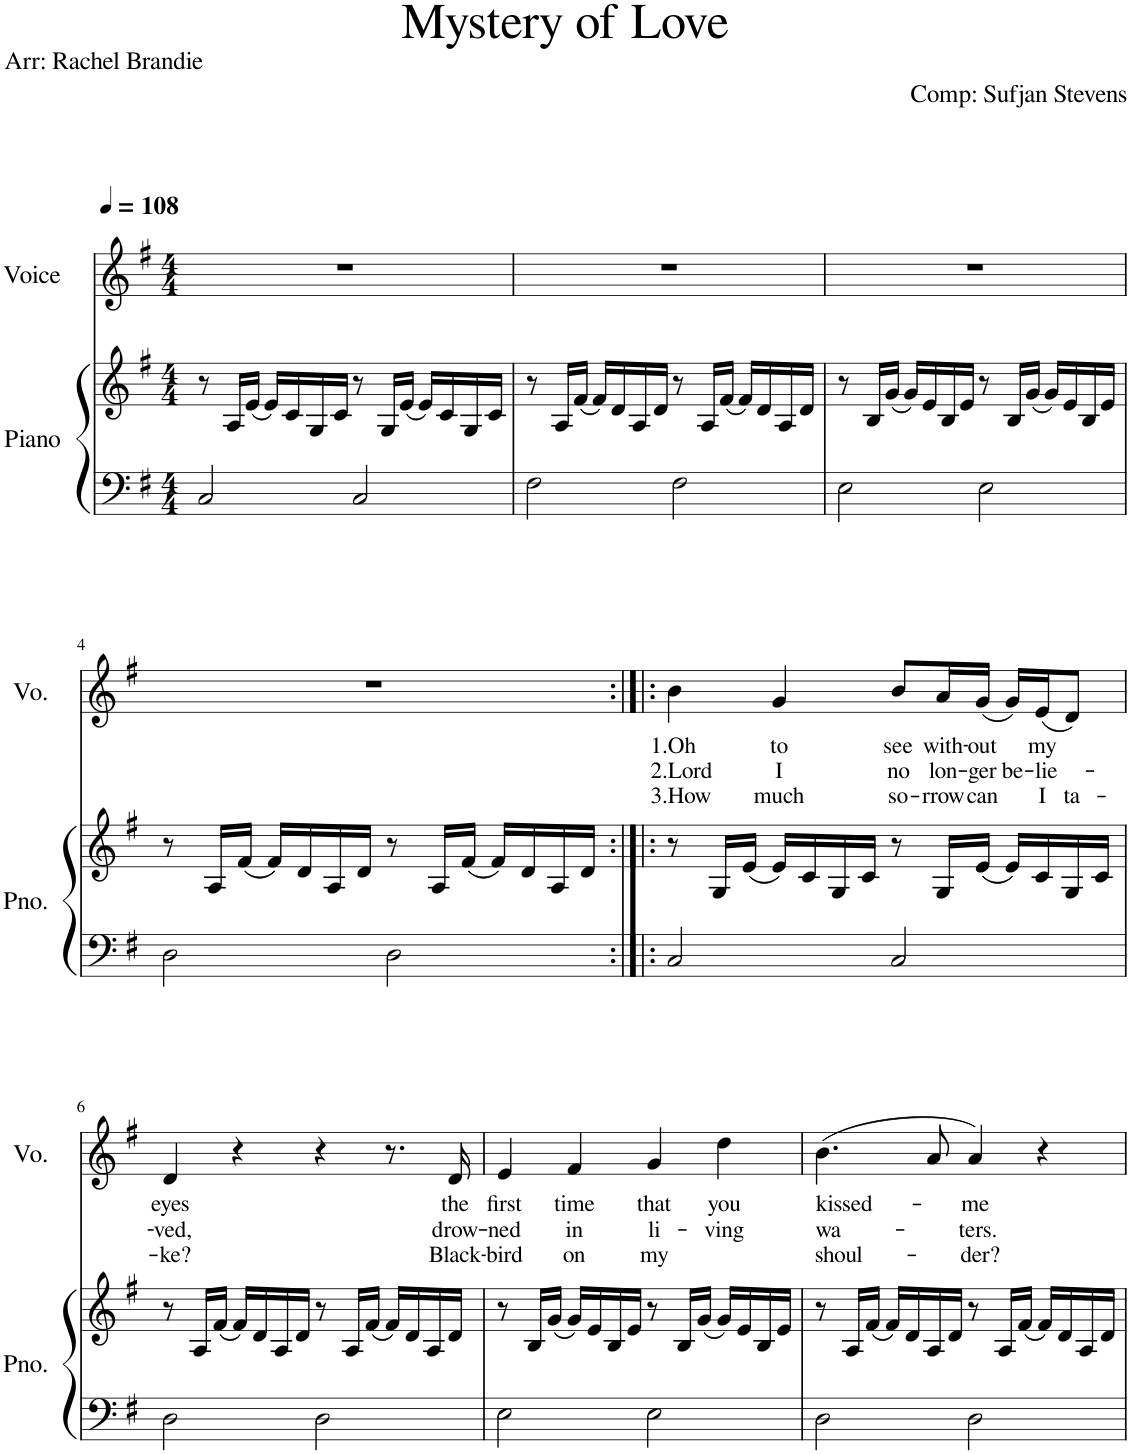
**kern	**kern	**kern	**text	**text	**text
*part2	*part2	*part1	*part1	*part1	*part1
*staff3	*staff2	*staff1	*staff1	*staff1	*staff1
*I"Piano	*	*I"Voice	*	*	*
*I'Pno.	*	*I'Vo.	*	*	*
*clefF4	*clefG2	*clefG2	*	*	*
*k[f#]	*k[f#]	*k[f#]	*	*	*
*M4/4	*M4/4	*M4/4	*	*	*
=1	=1	=1	=1	=1	=1
*	*	*^	*	*	*
2C/	8r	1r	8ryy	.	.	.
*	*	*MM108	*	*	*	*
.	16A/LL	.	2..ryy	.	.	.
.	(16e/JJ	.	.	.	.	.
.	16e/LL)	.	.	.	.	.
.	16c/	.	.	.	.	.
.	16G/	.	.	.	.	.
.	16c/JJ	.	.	.	.	.
2C/	8r	.	.	.	.	.
.	16G/LL	.	.	.	.	.
.	(16e/JJ	.	.	.	.	.
.	16e/LL)	.	.	.	.	.
.	16c/	.	.	.	.	.
.	16G/	.	.	.	.	.
.	16c/JJ	.	.	.	.	.
*	*	*v	*v	*	*	*
=2	=2	=2	=2	=2	=2
2F#\	8r	1r	.	.	.
.	16A/LL	.	.	.	.
.	(16f#/JJ	.	.	.	.
.	16f#/LL)	.	.	.	.
.	16d/	.	.	.	.
.	16A/	.	.	.	.
.	16d/JJ	.	.	.	.
2F#\	8r	.	.	.	.
.	16A/LL	.	.	.	.
.	(16f#/JJ	.	.	.	.
.	16f#/LL)	.	.	.	.
.	16d/	.	.	.	.
.	16A/	.	.	.	.
.	16d/JJ	.	.	.	.
=3	=3	=3	=3	=3	=3
2E\	8r	1r	.	.	.
.	16B/LL	.	.	.	.
.	(16g/JJ	.	.	.	.
.	16g/LL)	.	.	.	.
.	16e/	.	.	.	.
.	16B/	.	.	.	.
.	16e/JJ	.	.	.	.
2E\	8r	.	.	.	.
.	16B/LL	.	.	.	.
.	(16g/JJ	.	.	.	.
.	16g/LL)	.	.	.	.
.	16e/	.	.	.	.
.	16B/	.	.	.	.
.	16e/JJ	.	.	.	.
!!LO:LB:g=z
=4	=4	=4	=4	=4	=4
2D\	8r	1r	.	.	.
.	16A/LL	.	.	.	.
.	(16f#/JJ	.	.	.	.
.	16f#/LL)	.	.	.	.
.	16d/	.	.	.	.
.	16A/	.	.	.	.
.	16d/JJ	.	.	.	.
2D\	8r	.	.	.	.
.	16A/LL	.	.	.	.
.	(16f#/JJ	.	.	.	.
.	16f#/LL)	.	.	.	.
.	16d/	.	.	.	.
.	16A/	.	.	.	.
.	16d/JJ	.	.	.	.
=5:|!|:	=5:|!|:	=5:|!|:	=5:|!|:	=5:|!|:	=5:|!|:
!	!	!	!LO:LY:b	!LO:LY:b	!LO:LY:b
2C/	8r	4b\	1.Oh	2.Lord	3.How
.	16G/LL	.	.	.	.
.	(16e/JJ	.	.	.	.
!	!	!	!LO:LY:b	!LO:LY:b	!LO:LY:b
.	16e/LL)	4g/	to	I	much
.	16c/	.	.	.	.
.	16G/	.	.	.	.
.	16c/JJ	.	.	.	.
!	!	!	!LO:LY:b	!LO:LY:b	!LO:LY:b
2C/	8r	8b/L	see	no	so-
!	!	!	!LO:LY:b	!LO:LY:b	!LO:LY:b
.	16G/LL	16a/L	with-	lon-	-rrow
!	!	!	!LO:LY:b	!LO:LY:b	!LO:LY:b
.	(16e/JJ	(16g/JJ	-out	-ger	can
!	!	!	!	!LO:LY:b	!
.	16e/LL)	16g/LL)	.	be-	.
!	!	!	!LO:LY:b	!LO:LY:b	!LO:LY:b
.	16c/	(16e/J	my	-lie-	I
!	!	!	!	!	!LO:LY:b
.	16G/	8d/J)	.	.	ta-
.	16c/JJ	.	.	.	.
!!LO:LB:g=z
=6	=6	=6	=6	=6	=6
!	!	!	!LO:LY:b	!LO:LY:b	!LO:LY:b
2D\	8r	4d/	eyes	-ved,	-ke?
.	16A/LL	.	.	.	.
.	(16f#/JJ	.	.	.	.
.	16f#/LL)	4r	.	.	.
.	16d/	.	.	.	.
.	16A/	.	.	.	.
.	16d/JJ	.	.	.	.
2D\	8r	4r	.	.	.
.	16A/LL	.	.	.	.
.	(16f#/JJ	.	.	.	.
.	16f#/LL)	8.r	.	.	.
.	16d/	.	.	.	.
.	16A/	.	.	.	.
!	!	!	!LO:LY:b	!LO:LY:b	!LO:LY:b
.	16d/JJ	16d/	the	drow-	Black-
=7	=7	=7	=7	=7	=7
!	!	!	!LO:LY:b	!LO:LY:b	!LO:LY:b
2E\	8r	4e/	first	-ned	-bird
.	16B/LL	.	.	.	.
.	(16g/JJ	.	.	.	.
!	!	!	!LO:LY:b	!LO:LY:b	!LO:LY:b
.	16g/LL)	4f#/	time	in	on
.	16e/	.	.	.	.
.	16B/	.	.	.	.
.	16e/JJ	.	.	.	.
!	!	!	!LO:LY:b	!LO:LY:b	!LO:LY:b
2E\	8r	4g/	that	li-	my
.	16B/LL	.	.	.	.
.	(16g/JJ	.	.	.	.
!	!	!	!LO:LY:b	!LO:LY:b	!
.	16g/LL)	4dd\	you	-ving	.
.	16e/	.	.	.	.
.	16B/	.	.	.	.
.	16e/JJ	.	.	.	.
=8	=8	=8	=8	=8	=8
!	!	!	!LO:LY:b	!LO:LY:b	!LO:LY:b
2D\	8r	(4.b\	kissed-	wa-	shoul-
.	16A/LL	.	.	.	.
.	(16f#/JJ	.	.	.	.
.	16f#/LL)	.	.	.	.
.	16d/	.	.	.	.
.	16A/	8a/	.	.	.
.	16d/JJ	.	.	.	.
!	!	!	!LO:LY:b	!LO:LY:b	!LO:LY:b
2D\	8r	4a/)	-me	-ters.	-der?
.	16A/LL	.	.	.	.
.	(16f#/JJ	.	.	.	.
.	16f#/LL)	4r	.	.	.
.	16d/	.	.	.	.
.	16A/	.	.	.	.
.	16d/JJ	.	.	.	.
=	=	=	=	=	=
*-	*-	*-	*-	*-	*-
